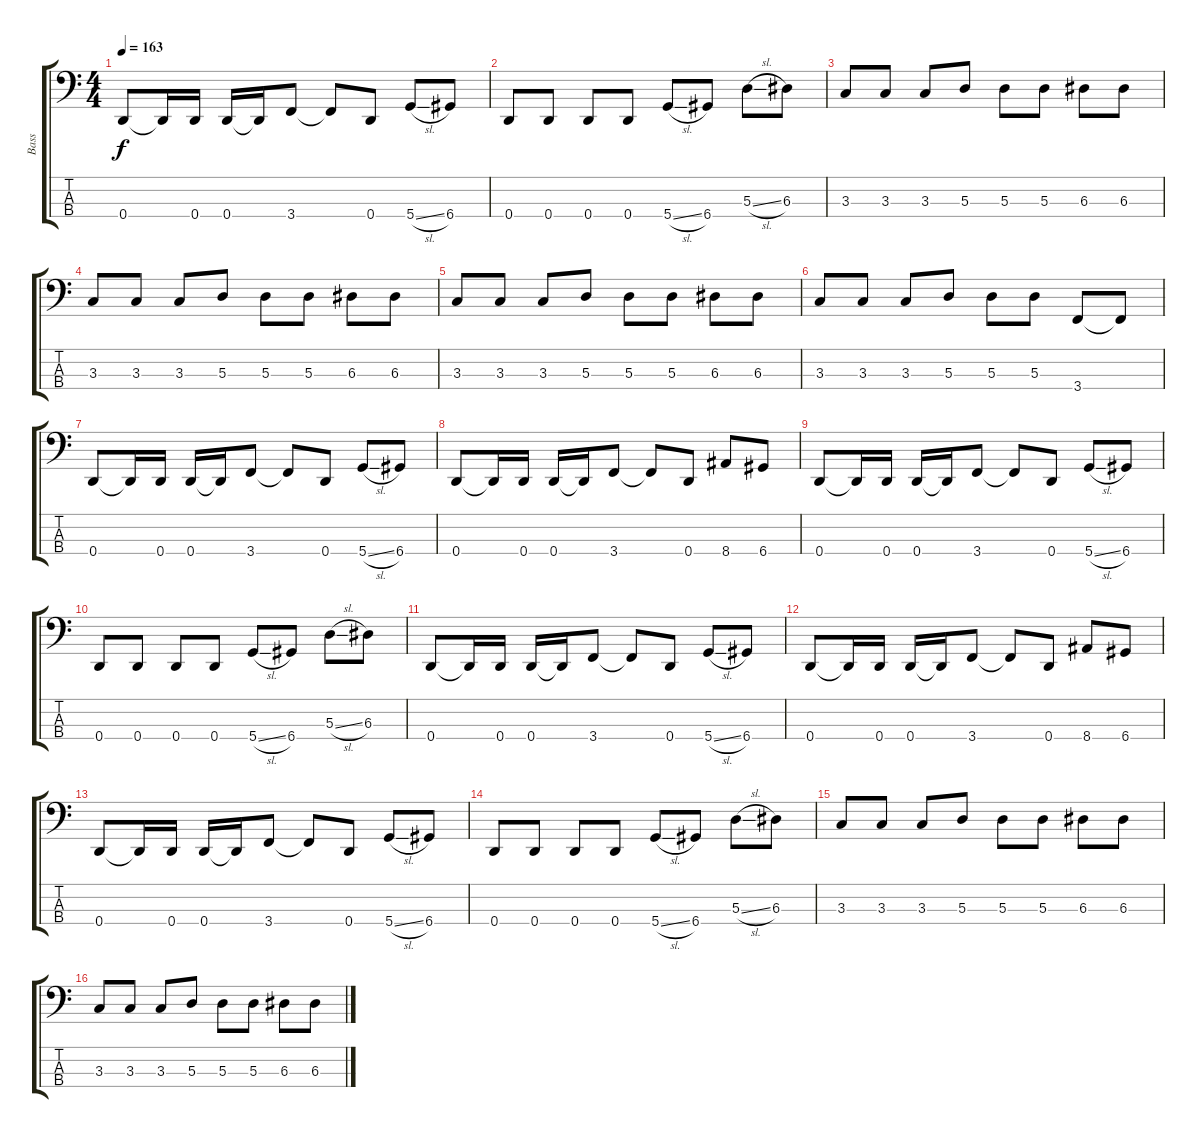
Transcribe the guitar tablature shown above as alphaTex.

\track ("Bass" "Bass") {instrument electricbasspick}
\staff {score tabs}
\tuning (G2 D2 A1 D1) {hide}
\ts (4 4)
\tempo 163
\clef f4
\ks c
0.4.8{dy f} 0.4{t}.16 0.4.16 0.4.16 0.4{t}.16 3.4.8 3.4{t}.8 0.4.8 5.4{sl}.8 6.4.8 |
0.4.8 0.4.8 0.4.8 0.4.8 5.4{sl}.8 6.4.8 5.3{sl}.8 6.3.8 |
3.3.8 3.3.8 3.3.8 5.3.8 5.3.8 5.3.8 6.3.8 6.3.8 |
3.3.8 3.3.8 3.3.8 5.3.8 5.3.8 5.3.8 6.3.8 6.3.8 |
3.3.8 3.3.8 3.3.8 5.3.8 5.3.8 5.3.8 6.3.8 6.3.8 |
3.3.8 3.3.8 3.3.8 5.3.8 5.3.8 5.3.8 3.4.8 3.4{t}.8 |
0.4.8 0.4{t}.16 0.4.16 0.4.16 0.4{t}.16 3.4.8 3.4{t}.8 0.4.8 5.4{sl}.8 6.4.8 |
0.4.8 0.4{t}.16 0.4.16 0.4.16 0.4{t}.16 3.4.8 3.4{t}.8 0.4.8 8.4.8 6.4.8 |
0.4.8 0.4{t}.16 0.4.16 0.4.16 0.4{t}.16 3.4.8 3.4{t}.8 0.4.8 5.4{sl}.8 6.4.8 |
0.4.8 0.4.8 0.4.8 0.4.8 5.4{sl}.8 6.4.8 5.3{sl}.8 6.3.8 |
0.4.8 0.4{t}.16 0.4.16 0.4.16 0.4{t}.16 3.4.8 3.4{t}.8 0.4.8 5.4{sl}.8 6.4.8 |
0.4.8 0.4{t}.16 0.4.16 0.4.16 0.4{t}.16 3.4.8 3.4{t}.8 0.4.8 8.4.8 6.4.8 |
0.4.8 0.4{t}.16 0.4.16 0.4.16 0.4{t}.16 3.4.8 3.4{t}.8 0.4.8 5.4{sl}.8 6.4.8 |
0.4.8 0.4.8 0.4.8 0.4.8 5.4{sl}.8 6.4.8 5.3{sl}.8 6.3.8 |
3.3.8 3.3.8 3.3.8 5.3.8 5.3.8 5.3.8 6.3.8 6.3.8 |
3.3.8 3.3.8 3.3.8 5.3.8 5.3.8 5.3.8 6.3.8 6.3.8
